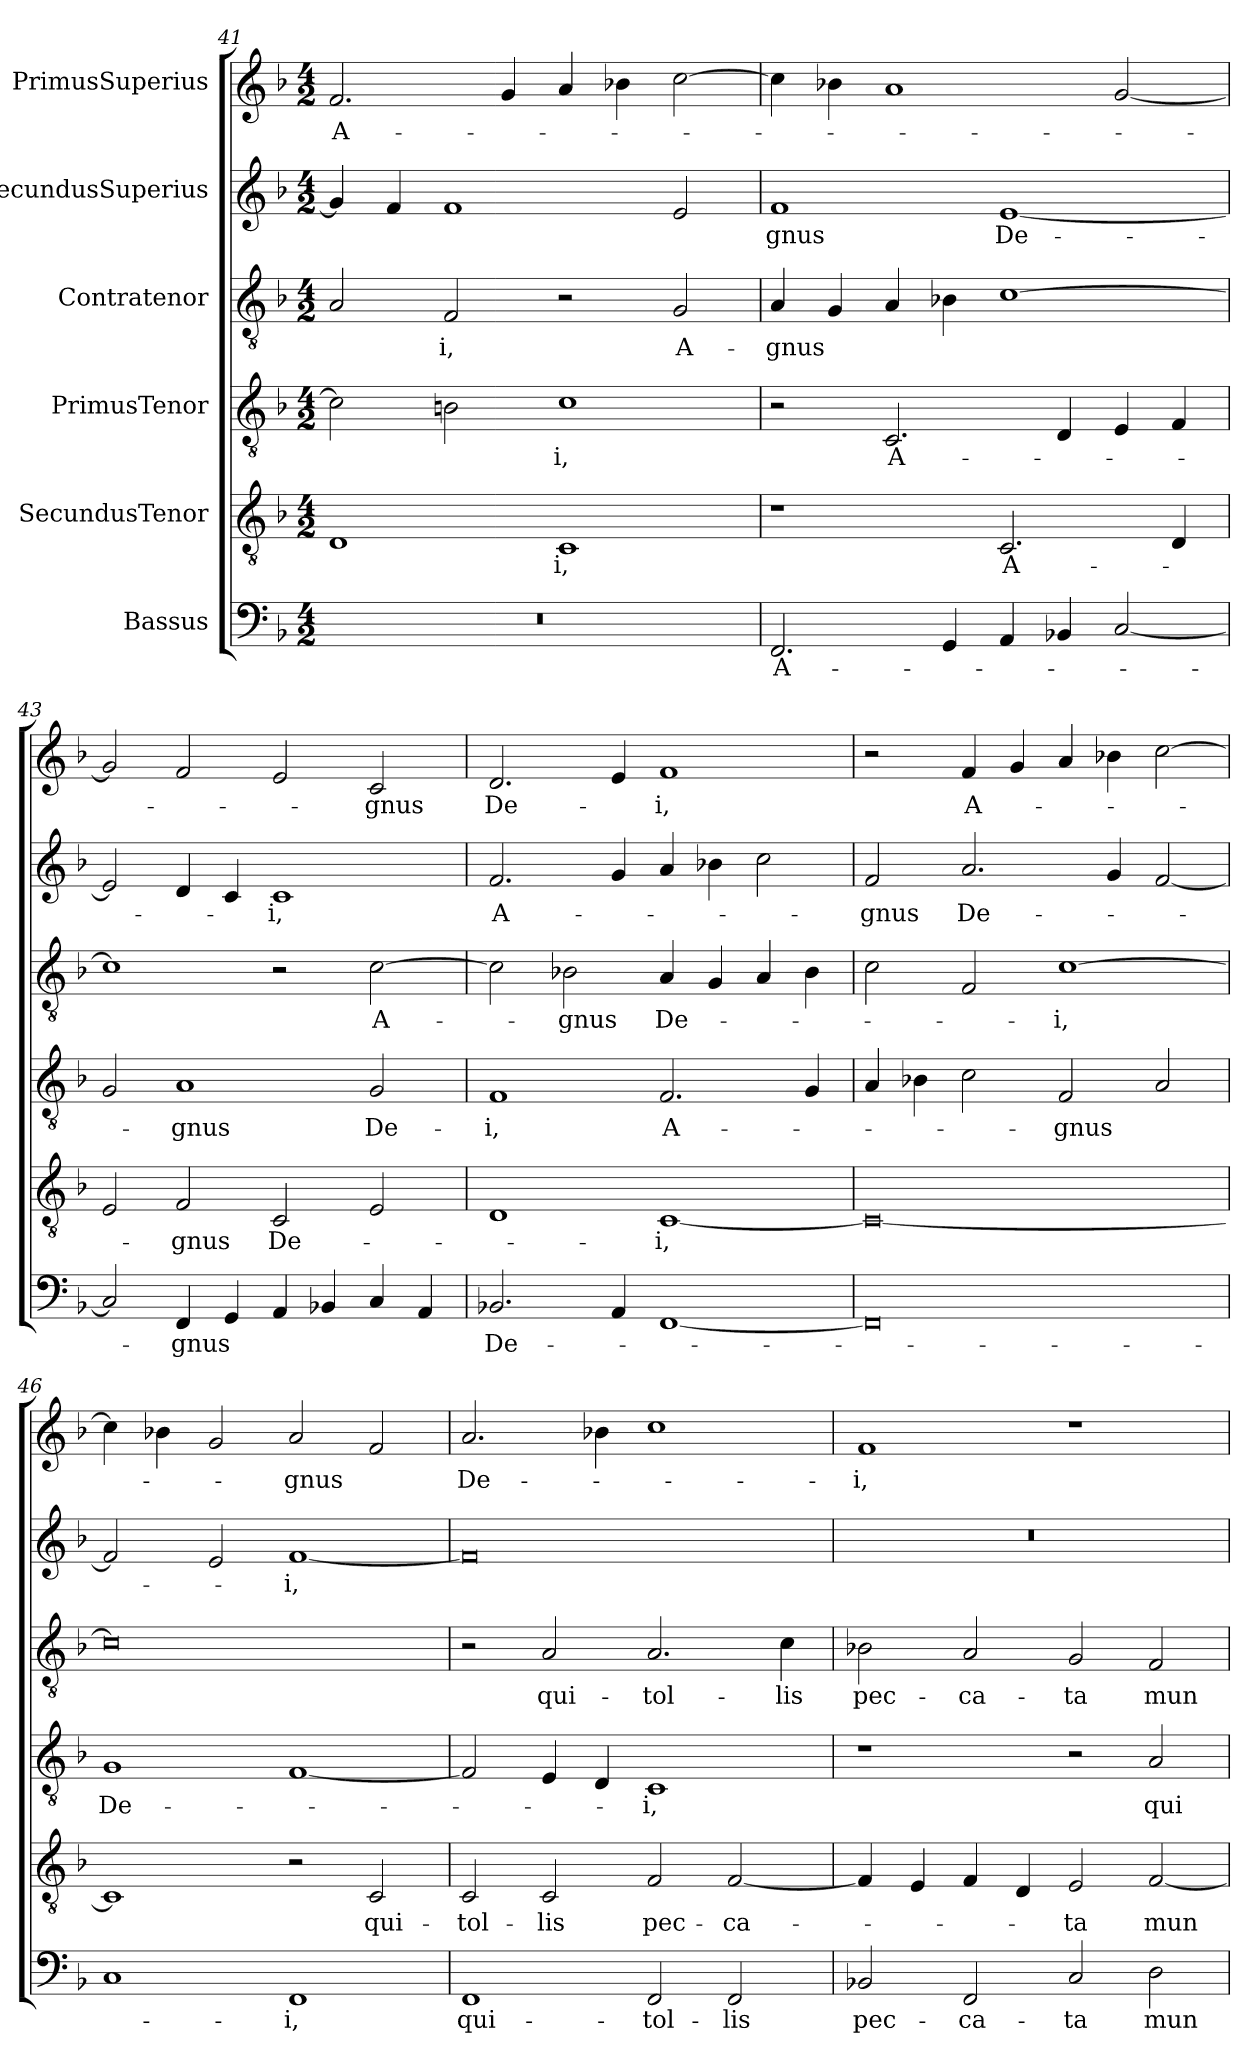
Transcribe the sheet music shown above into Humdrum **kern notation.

**kern	**text	**kern	**text	**kern	**text	**kern	**text	**kern	**text	**kern	**text
*part6	*part6	*part5	*part5	*part4	*part4	*part3	*part3	*part2	*part2	*part1	*part1
*staff6	*staff6	*staff5	*staff5	*staff4	*staff4	*staff3	*staff3	*staff2	*staff2	*staff1	*staff1
*I"Bassus	*	*I"SecundusTenor	*	*I"PrimusTenor	*	*I"Contratenor	*	*I"SecundusSuperius	*	*I"PrimusSuperius	*
*clefF4	*	*clefGv2	*	*clefGv2	*	*clefGv2	*	*clefG2	*	*clefG2	*
*k[b-]	*	*k[b-]	*	*k[b-]	*	*k[b-]	*	*k[b-]	*	*k[b-]	*
*M4/2	*	*M4/2	*	*M4/2	*	*M4/2	*	*M4/2	*	*M4/2	*
=41	=41	=41	=41	=41	=41	=41	=41	=41	=41	=41	=41
0r	.	1D/	.	2c\]	.	2A/	.	4g/]	.	2.f/	A-
.	.	.	.	.	.	.	.	4f/	.	.	.
.	.	.	.	2Bn\	.	2F/	-i,	1f/	.	.	.
.	.	.	.	.	.	.	.	.	.	4g/	.
.	.	1C/	-i,	1c\	-i,	2r	.	.	.	4a/	.
.	.	.	.	.	.	.	.	.	.	4b-X\	.
.	.	.	.	.	.	2G/	A-	2e/	.	[2cc\	.
=42	=42	=42	=42	=42	=42	=42	=42	=42	=42	=42	=42
2.FF/	A-	1r	.	2r	.	4A/	-gnus	1f/	-gnus	4cc\]	.
.	.	.	.	.	.	4G/	.	.	.	4b-X\	.
.	.	.	.	2.C/	A-	4A/	.	.	.	1a/	.
4GG/	.	.	.	.	.	4B-X\	.	.	.	.	.
4AA/	.	2.C/	A-	.	.	[1c\	.	[1e/	De-	.	.
4BB-X/	.	.	.	4D/	.	.	.	.	.	.	.
[2C/	.	.	.	4E/	.	.	.	.	.	[2g/	.
.	.	4D/	.	4F/	.	.	.	.	.	.	.
=43	=43	=43	=43	=43	=43	=43	=43	=43	=43	=43	=43
2C/]	.	2E/	.	2G/	.	1c\]	.	2e/]	.	2g/]	.
4FF/	-gnus	2F/	-gnus	1A/	-gnus	.	.	4d/	.	2f/	.
4GG/	.	.	.	.	.	.	.	4c/	.	.	.
4AA/	.	2C/	De-	.	.	2r	.	1c/	-i,	2e/	.
4BB-X/	.	.	.	.	.	.	.	.	.	.	.
4C/	.	2E/	.	2G/	De-	[2c\	A-	.	.	2c/	-gnus
4AA/	.	.	.	.	.	.	.	.	.	.	.
=44	=44	=44	=44	=44	=44	=44	=44	=44	=44	=44	=44
2.BB-X/	De-	1D/	.	1F/	-i,	2c\]	.	2.f/	A-	2.d/	De-
.	.	.	.	.	.	2B-X\	-gnus	.	.	.	.
4AA/	.	.	.	.	.	.	.	4g/	.	4e/	.
[1FF/	.	[1C/	-i,	2.F/	A-	4A/	De-	4a/	.	1f/	-i,
.	.	.	.	.	.	4G/	.	4b-X\	.	.	.
.	.	.	.	.	.	4A/	.	2cc\	.	.	.
.	.	.	.	4G/	.	4B-\	.	.	.	.	.
=45	=45	=45	=45	=45	=45	=45	=45	=45	=45	=45	=45
0FF/]	.	0C/_	.	4A/	.	2c\	.	2f/	-gnus	2r	.
.	.	.	.	4B-X\	.	.	.	.	.	.	.
.	.	.	.	2c\	.	2F/	.	2.a/	De-	4f/	A-
.	.	.	.	.	.	.	.	.	.	4g/	.
.	.	.	.	2F/	-gnus	[1c\	-i,	.	.	4a/	.
.	.	.	.	.	.	.	.	4g/	.	4b-X\	.
.	.	.	.	2A/	.	.	.	[2f/	.	[2cc\	.
=46	=46	=46	=46	=46	=46	=46	=46	=46	=46	=46	=46
1C/	.	1C/]	.	1G/	De-	0c\]	.	2f/]	.	4cc\]	.
.	.	.	.	.	.	.	.	.	.	4b-X\	.
.	.	.	.	.	.	.	.	2e/	.	2g/	.
1FF/	-i,	2r	.	[1F/	.	.	.	[1f/	-i,	2a/	-gnus
.	.	2C/	qui-	.	.	.	.	.	.	2f/	.
=47	=47	=47	=47	=47	=47	=47	=47	=47	=47	=47	=47
1FF/	qui-	2C/	tol-	2F/]	.	2r	.	0f/]	.	2.a/	De-
.	.	2C/	-lis	4E/	.	2A/	qui-	.	.	.	.
.	.	.	.	4D/	.	.	.	.	.	4b-X\	.
2FF/	tol-	2F/	pec-	1C/	-i,	2.A/	tol-	.	.	1cc\	.
2FF/	-lis	[2F/	-ca-	.	.	.	.	.	.	.	.
.	.	.	.	.	.	4c\	-lis	.	.	.	.
=48	=48	=48	=48	=48	=48	=48	=48	=48	=48	=48	=48
2BB-X/	pec-	4F/]	.	1r	.	2B-X\	pec-	0r	.	1f/	-i,
.	.	4E/	.	.	.	.	.	.	.	.	.
2FF/	-ca-	4F/	.	.	.	2A/	-ca-	.	.	.	.
.	.	4D/	.	.	.	.	.	.	.	.	.
2C/	-ta	2E/	-ta	2r	.	2G/	-ta	.	.	1r	.
2D\	mun-	[2F/	mun-	2A/	qui-	2F/	mun-	.	.	.	.
=	=	=	=	=	=	=	=	=	=	=	=
*-	*-	*-	*-	*-	*-	*-	*-	*-	*-	*-	*-
